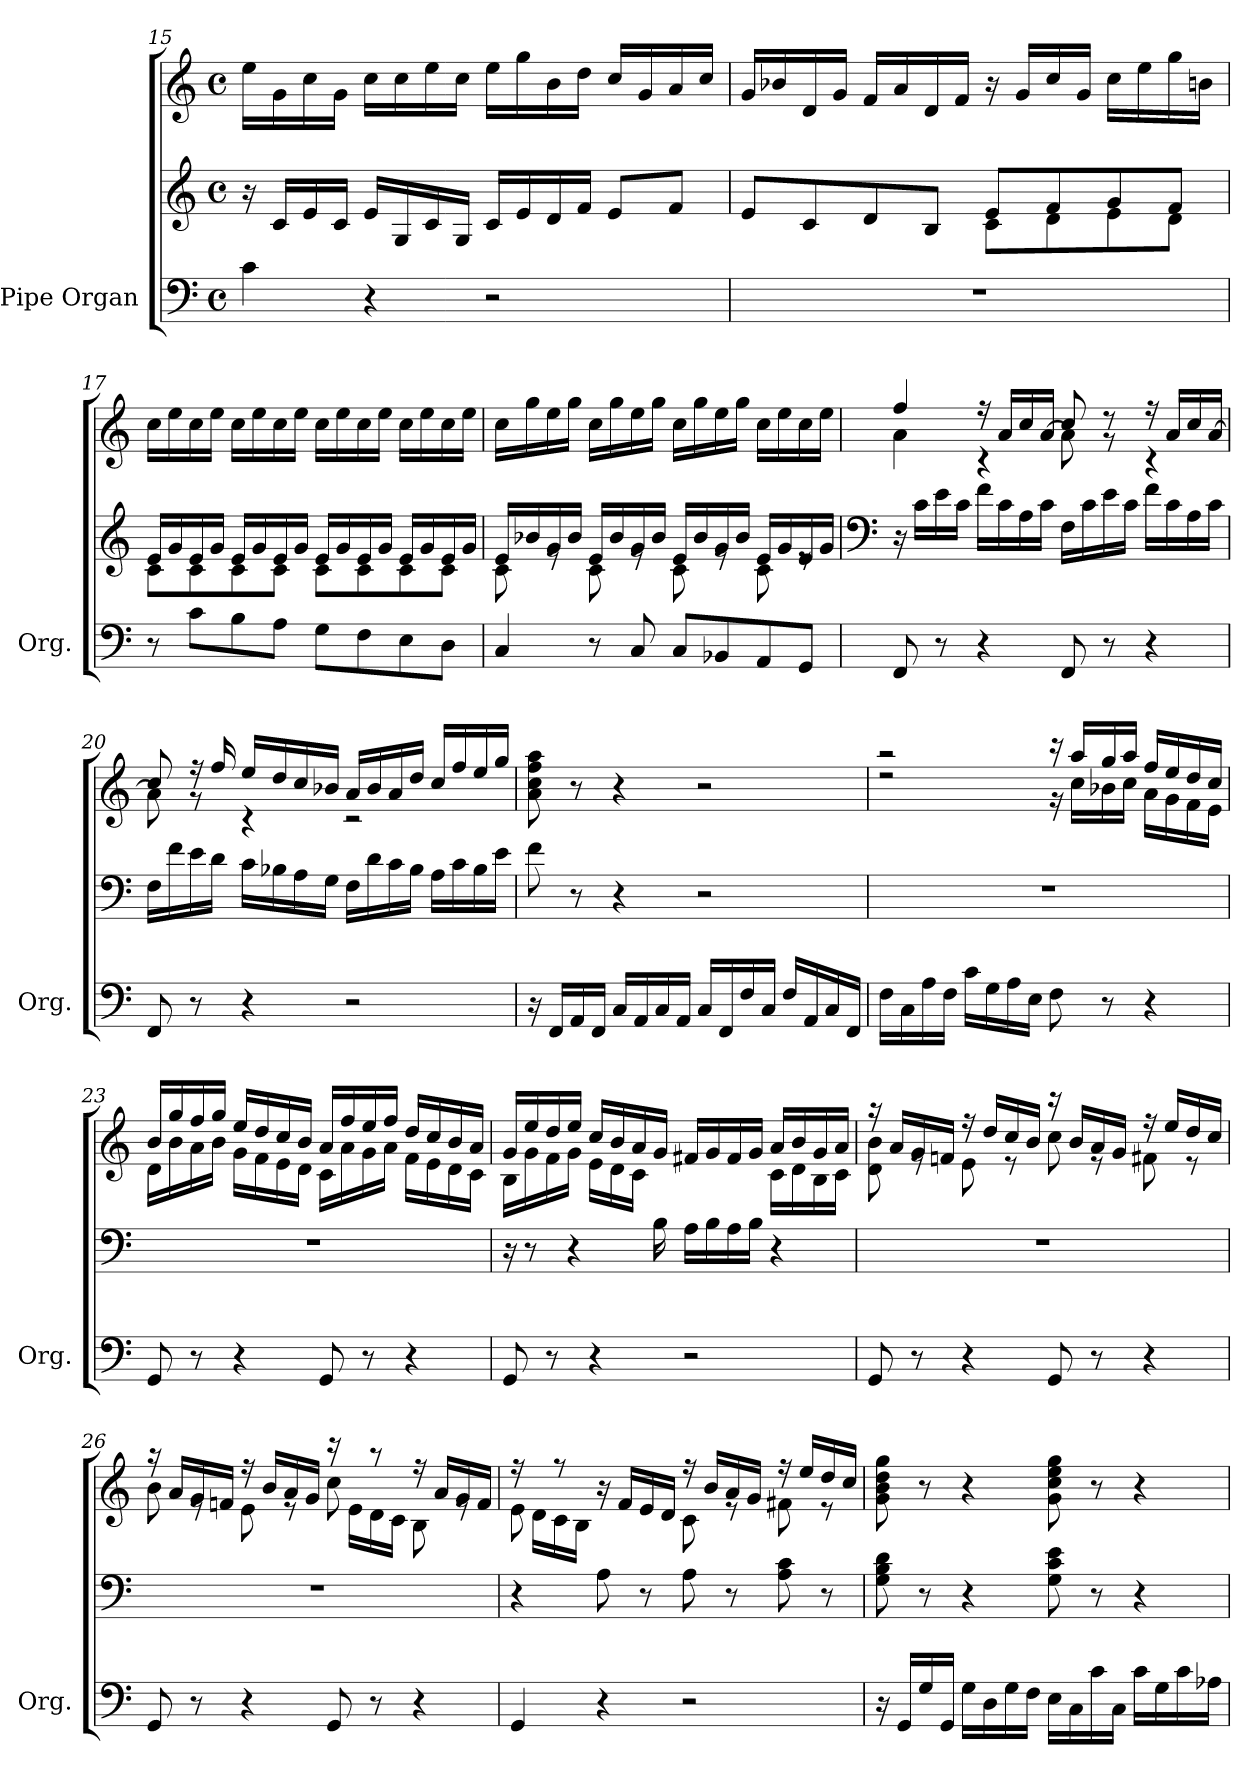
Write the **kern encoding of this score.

**kern	**kern	**kern
*part1	*part1	*part1
*staff3	*staff2	*staff1
*I"Pipe Organ	*	*
*I'Org.	*	*
!!LO:LB:g=z
*clefF4	*clefG2	*clefG2
*k[]	*k[]	*k[]
*M4/4	*M4/4	*M4/4
*met(c)	*met(c)	*met(c)
=15	=15	=15
4c\	16r	16ee\LL
.	16c/LL	16g\
.	16e/	16cc\
.	16c/JJ	16g\JJ
4r	16e/LL	16cc\LL
.	16G/	16cc\
.	16c/	16ee\
.	16G/JJ	16cc\JJ
2r	16c/LL	16ee\LL
.	16e/	16gg\
.	16d/	16b\
.	16f/JJ	16dd\JJ
.	8e/L	16cc/LL
.	.	16g/
.	8f/J	16a/
.	.	16cc/JJ
=16	=16	=16
*	*^	*
1r	8e/L	2ryy	16g/LL
.	.	.	16b-X/
.	8c/	.	16d/
.	.	.	16g/JJ
.	8d/	.	16f/LL
.	.	.	16a/
.	8B/J	.	16d/
.	.	.	16f/JJ
.	8e/L	8c\L	16r
.	.	.	16g/LL
.	8f/	8d\	16cc/
.	.	.	16g/JJ
.	8g/	8e\	16cc\LL
.	.	.	16ee\
.	8f/J	8d\J	16gg\
.	.	.	16bn\JJ
!!LO:LB:g=z
=17	=17	=17	=17
8r	16e/LL	8c\L	16cc\LL
.	16g/	.	16ee\
8c\L	16e/	8c\	16cc\
.	16g/JJ	.	16ee\JJ
8B\	16e/LL	8c\	16cc\LL
.	16g/	.	16ee\
8A\J	16e/	8c\J	16cc\
.	16g/JJ	.	16ee\JJ
8G\L	16e/LL	8c\L	16cc\LL
.	16g/	.	16ee\
8F\	16e/	8c\	16cc\
.	16g/JJ	.	16ee\JJ
8E\	16e/LL	8c\	16cc\LL
.	16g/	.	16ee\
8D\J	16e/	8c\J	16cc\
.	16g/JJ	.	16ee\JJ
=18	=18	=18	=18
4C/	16e/LL	8c\	16cc\LL
.	16b-X/	.	16gg\
.	16g/	8re	16ee\
.	16b-/JJ	.	16gg\JJ
8r	16e/LL	8c\	16cc\LL
.	16b-/	.	16gg\
8C/	16g/	8re	16ee\
.	16b-/JJ	.	16gg\JJ
8C/L	16e/LL	8c\	16cc\LL
.	16b-/	.	16gg\
8BB-X/	16g/	8re	16ee\
.	16b-/JJ	.	16gg\JJ
8AA/	16e/LL	8c\	16cc\LL
.	16g/	.	16ee\
8GG/J	16e/	8re	16cc\
.	16g/JJ	.	16ee\JJ
*	*v	*v	*
!!LO:PB:g=z
=19	=19	=19
*	*clefF4	*
*	*	*^
8FF/	16r	4ff/	4a\
.	16c\LL	.	.
8r	16e\	.	.
.	16c\JJ	.	.
4r	16f\LL	16r	4r
.	16c\	16a/LL	.
.	16A\	16cc/	.
.	16c\JJ	[16a/JJ	.
8FF/	16F\LL	8cc/	8a\]
.	16c\	.	.
8r	16e\	8r	8r
.	16c\JJ	.	.
4r	16f\LL	16r	4r
.	16c\	16a/LL	.
.	16A\	16cc/	.
.	16c\JJ	[16a/JJ	.
=20	=20	=20	=20
8FF/	16F\LL	8cc/	8a\]
.	16f\	.	.
8r	16e\	16r	8r
.	16d\JJ	16ff/	.
4r	16c\LL	16ee/LL	4r
.	16B-X\	16dd/	.
.	16A\	16cc/	.
.	16G\JJ	16b-X/JJ	.
2r	16F\LL	16a/LL	2r
.	16d\	16b-/	.
.	16c\	16a/	.
.	16B-\JJ	16dd/JJ	.
.	16A\LL	16cc/LL	.
.	16c\	16ff/	.
.	16B-\	16ee/	.
.	16e\JJ	16gg/JJ	.
*	*	*v	*v
!!LO:LB:g=z
=21	=21	=21
16r	8f\	8a\ 8cc\ 8ff\ 8aa\
16FF/LL	.	.
16AA/	8r	8r
16FF/JJ	.	.
16C/LL	4r	4r
16AA/	.	.
16C/	.	.
16AA/JJ	.	.
16C/LL	2r	2r
16FF/	.	.
16F/	.	.
16C/JJ	.	.
16F/LL	.	.
16AA/	.	.
16C/	.	.
16FF/JJ	.	.
=22	=22	=22
*	*	*^
16F\LL	1r	2r	2rdd
16C\	.	.	.
16A\	.	.	.
16F\JJ	.	.	.
16c\LL	.	.	.
16G\	.	.	.
16A\	.	.	.
16E\JJ	.	.	.
8F\	.	16r	16r
.	.	16aa/LL	16cc\LL
8r	.	16gg/	16b-X\
.	.	16aa/JJ	16cc\JJ
4r	.	16ff/LL	16a\LL
.	.	16ee/	16g\
.	.	16dd/	16f\
.	.	16cc/JJ	16e\JJ
!!LO:LB:g=z	!!
=23	=23	=23	=23
8GG/	1r	16b/LL	16d\LL
.	.	16gg/	16b\
8r	.	16ff/	16a\
.	.	16gg/JJ	16b\JJ
4r	.	16ee/LL	16g\LL
.	.	16dd/	16f\
.	.	16cc/	16e\
.	.	16b/JJ	16d\JJ
8GG/	.	16a/LL	16c\LL
.	.	16ff/	16a\
8r	.	16ee/	16g\
.	.	16ff/JJ	16a\JJ
4r	.	16dd/LL	16f\LL
.	.	16cc/	16e\
.	.	16b/	16d\
.	.	16a/JJ	16c\JJ
=24	=24	=24	=24
8GG/	16r	16g/LL	16B\LL
.	8r	16ee/	16g\
8r	.	16dd/	16f\
.	4r	16ee/JJ	16g\JJ
4r	.	16cc/LL	16e\LL
.	.	16b/	16d\
.	.	16a/	16c\JJ
.	16B\	16g/JJ	16ryy
*	*	*v	*v
2r	16A\LL	16f#X/LL
.	16B\	16g/
.	16A\	16f#/
.	16B\JJ	16g/JJ
*	*	*^
.	4r	16a/LL	16c\LL
.	.	16b/	16d\
.	.	16g/	16B\
.	.	16a/JJ	16c\JJ
!!LO:LB:g=z	!!
=25	=25	=25	=25
8GG/	1r	16r	8d\ 8b\
.	.	16a/LL	.
8r	.	16g/	8re
.	.	16fn/JJ	.
4r	.	16r	8e\
.	.	16dd/LL	.
.	.	16cc/	8re
.	.	16b/JJ	.
8GG/	.	16r	8cc\
.	.	16b/LL	.
8r	.	16a/	8re
.	.	16g/JJ	.
4r	.	16r	8f#X\
.	.	16ee/LL	.
.	.	16dd/	8re
.	.	16cc/JJ	.
=26	=26	=26	=26
8GG/	1r	16r	8b\
.	.	16a/LL	.
8r	.	16g/	8re
.	.	16fn/JJ	.
4r	.	16r	8e\
.	.	16b/LL	.
.	.	16a/	8re
.	.	16g/JJ	.
8GG/	.	16r	8cc\
.	.	16e\LL	.
8r	.	16d\	8raa
.	.	16c\JJ	.
4r	.	16r	8B\
.	.	16a/LL	.
.	.	16g/	8re
.	.	16f/JJ	.
!!LO:PB:g=z	!!
=27	=27	=27	=27
4GG/	4r	16r	8e\
.	.	16d\LL	.
.	.	16c\	8rff
.	.	16B\JJ	.
4r	8A\	16r	4ryy
.	.	16f/LL	.
.	8r	16e/	.
.	.	16d/JJ	.
2r	8A\	16r	8c\
.	.	16b/LL	.
.	8r	16a/	8re
.	.	16g/JJ	.
.	8A\ 8c\	16r	8f#X\
.	.	16ee/LL	.
.	8r	16dd/	8r
.	.	16cc/JJ	.
*	*	*v	*v
=28	=28	=28
16r	8G\ 8B\ 8d\	8g\ 8b\ 8dd\ 8gg\
16GG/LL	.	.
16G/	8r	8r
16GG/JJ	.	.
16G\LL	4r	4r
16D\	.	.
16G\	.	.
16F\JJ	.	.
16E\LL	8G\ 8c\ 8e\	8g\ 8cc\ 8ee\ 8gg\
16C\	.	.
16c\	8r	8r
16C\JJ	.	.
16c\LL	4r	4r
16G\	.	.
16c\	.	.
16A-X\JJ	.	.
=	=	=
*-	*-	*-
